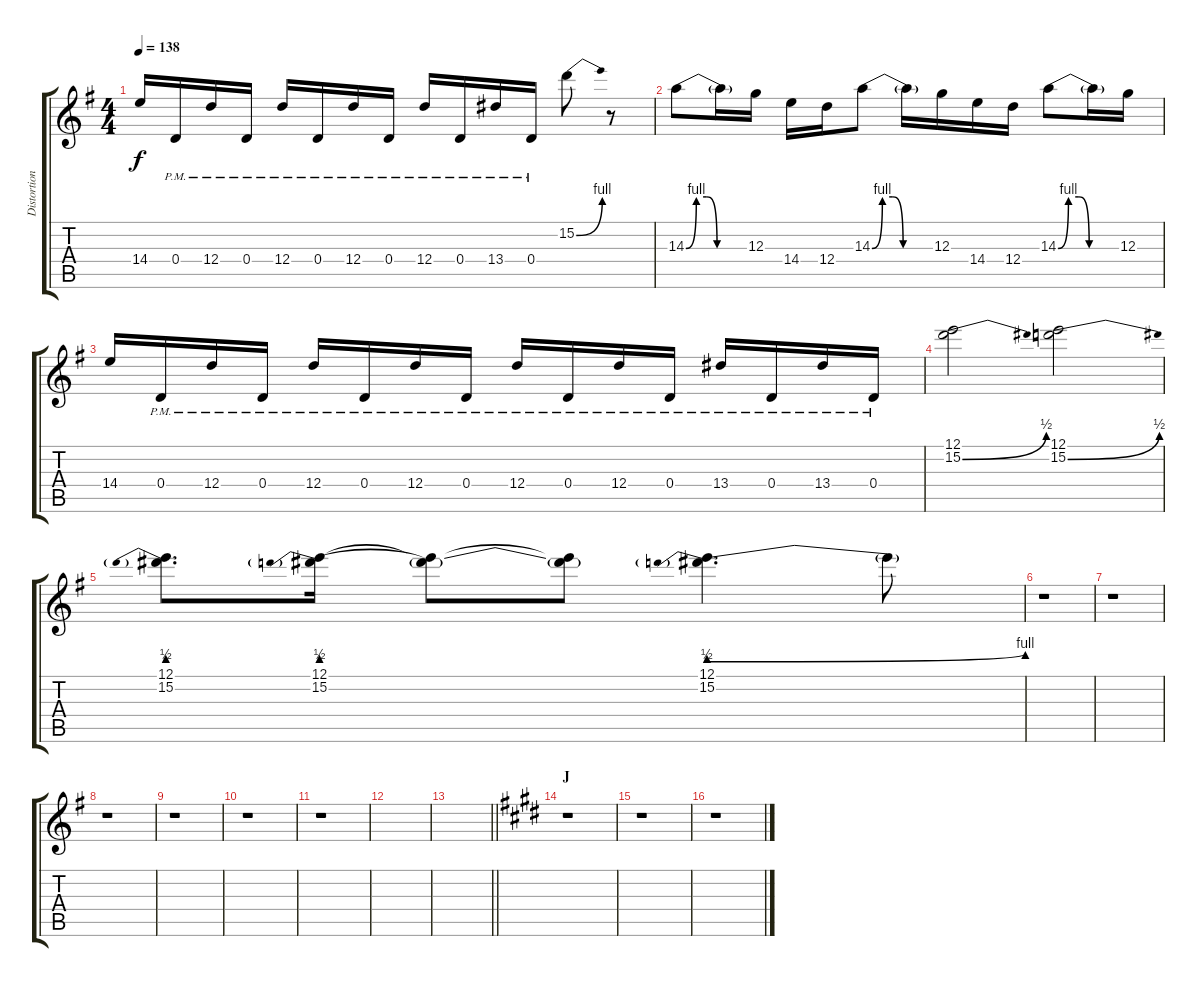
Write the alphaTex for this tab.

\track ("Distortion 6" "Distortion") {instrument distortionguitar}
\staff {score tabs}
\tuning (E4 B3 G3 D3 A2 E2) {hide}
\ts (4 4)
\tempo 138
\clef g2
\ks g
14.4.16{dy f} 0.4{pm}.16 12.4{pm}.16 0.4{pm}.16 12.4{pm}.16 0.4{pm}.16 12.4{pm}.16 0.4{pm}.16 12.4{pm}.16 0.4{pm}.16 13.4{pm}.16 0.4{pm}.16 15.2{be (bend 0 0 60 4)}.8 r.8 |
14.3{be (custom 0 0 10 4 20 4 30 0 60 0)}.8 14.3{t}.16 12.3.16 14.4.16 12.4.16 14.3{be (custom 0 0 10 4 20 4 30 0 60 0)}.8 14.3{t}.16 12.3.16 14.4.16 12.4.16 14.3{be (custom 0 0 10 4 20 4 30 0 60 0)}.8 14.3{t}.16 12.3.16 |
14.4.16 0.4{pm}.16 12.4{pm}.16 0.4{pm}.16 12.4{pm}.16 0.4{pm}.16 12.4{pm}.16 0.4{pm}.16 12.4{pm}.16 0.4{pm}.16 12.4{pm}.16 0.4{pm}.16 13.4{pm}.16 0.4{pm}.16 13.4{pm}.16 0.4{pm}.16 |
(12.1 15.2{be (bend 0 0 60 2)}).2 (12.1 15.2{be (bend 0 0 60 2)}).2 |
(12.1 15.2{be (prebend 0 2 60 2)}).8{d} (12.1 15.2{be (prebend 0 2 60 2)}).16 (12.1{t} 15.2{t}).8 (12.1{t} 15.2{t}).8 (12.1 15.2{be (prebendbend 0 2 60 4)}).4{d} 15.2{t}.8 |
r.1 |
r.1 |
r.1 |
r.1 |
r.1 |
r.1 |
|
\barLineRight lightlight
|
\section ("" "J")
\ks e
r.1 |
r.1 |
r.1
